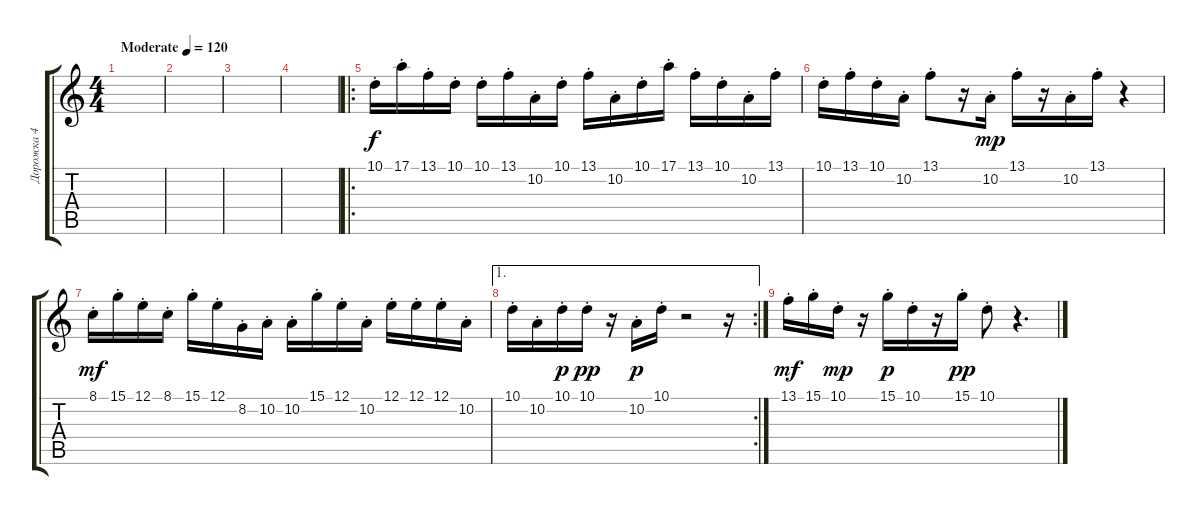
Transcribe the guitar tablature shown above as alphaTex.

\track ("Дорожка 4" "Дорожка 4") {instrument whistle}
\staff {score tabs}
\tuning (E4 B3 G3 D3 A2 E2) {hide}
\ts (4 4)
\tempo (120 "Moderate")
\clef g2
\ks c
|
|
|
|
\ro
10.1{st}.16 17.1{st}.16 13.1{st}.16 10.1{st}.16 10.1{st}.16 13.1{st}.16 10.2{st}.16 10.1{st}.16 13.1{st}.16 10.2{st}.16 10.1{st}.16 17.1{st}.16 13.1{st}.16 10.1{st}.16 10.2{st}.16 13.1{st}.16 |
10.1{st}.16 13.1{st}.16 10.1{st}.16 10.2{st}.16 13.1{st}.8 r.16 10.2{st}.16{dy mp} 13.1{st}.16 r.16 10.2{st}.16 13.1{st}.16 r.4 |
8.1{st}.16{dy mf} 15.1{st}.16 12.1{st}.16 8.1{st}.16 15.1{st}.16 12.1{st}.16 8.2{st}.16 10.2{st}.16 10.2{st}.16 15.1{st}.16 12.1{st}.16 10.2{st}.16 12.1{st}.16 12.1{st}.16 12.1{st}.16 10.2{st}.16 |
\ae 1
\rc 2
10.1{st}.16 10.2{st}.16 10.1{st}.16{dy p} 10.1{st}.16{dy pp} r.16 10.2{st}.16{dy p} 10.1{st}.16 r.2 r.16 |
13.1{st}.16{dy mf} 15.1{st}.16 10.1{st}.16{dy mp} r.16 15.1{st}.16{dy p} 10.1{st}.16 r.16 15.1{st}.16{dy pp} 10.1{st}.8 r.4{d}
